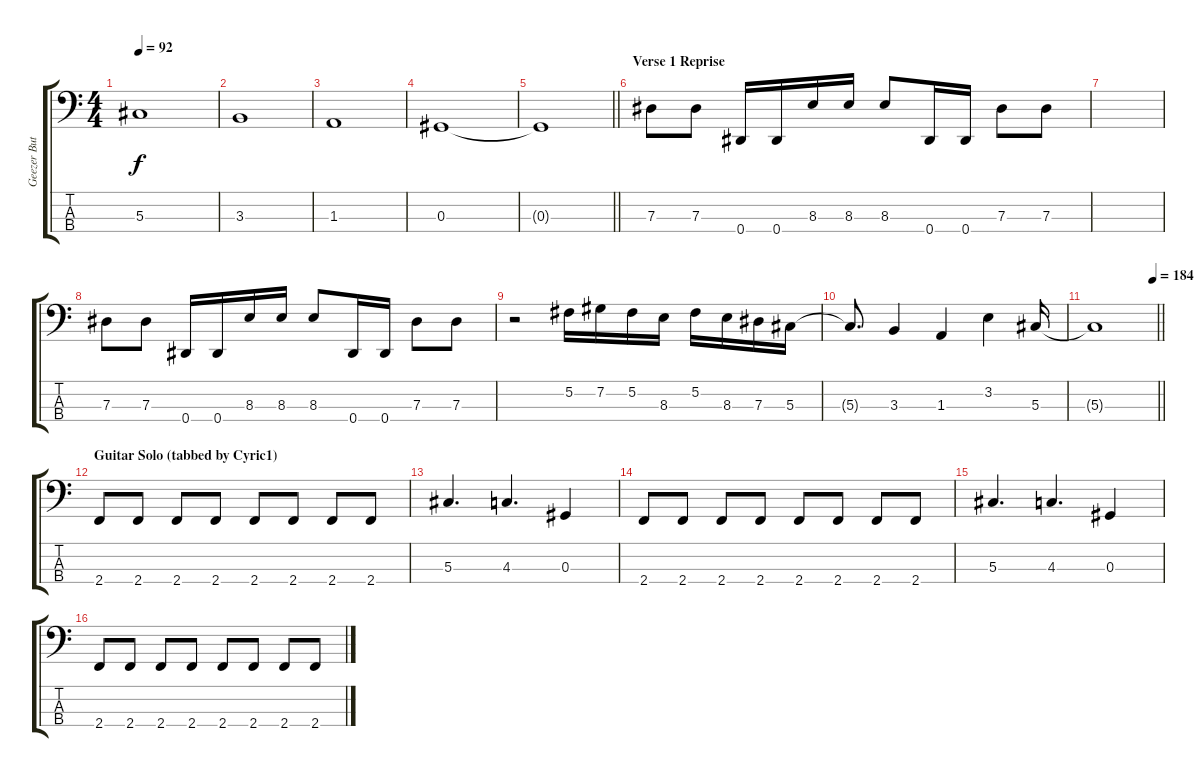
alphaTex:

\track ("Geezer Butler" "Geezer But") {instrument electricbassfinger}
\staff {score tabs}
\tuning (Gb2 Db2 Ab1 Eb1) {hide}
\ts (4 4)
\tempo 92
\clef f4
\ks c
5.3{t}.1{dy f} |
3.3.1 |
1.3.1 |
0.3.1 |
\barLineRight lightlight
0.3{t}.1 |
\section ("" "Verse 1 Reprise")
7.3.8 7.3.8 0.4.16 0.4.16 8.3.16 8.3.16 8.3.8 0.4.16 0.4.16 7.3.8 7.3.8 |
|
7.3.8 7.3.8 0.4.16 0.4.16 8.3.16 8.3.16 8.3.8 0.4.16 0.4.16 7.3.8 7.3.8 |
r.2 5.2.16 7.2.16 5.2.16 8.3.16 5.2.16 8.3.16 7.3.16 5.3.16 |
5.3{t}.8{d} 3.3.4 1.3.4 3.2.4 5.3.16 |
\tempo (184 0.9375)
\barLineRight lightlight
5.3{t}.1 |
\section ("" "Guitar Solo (tabbed by Cyric1)")
2.4.8 2.4.8 2.4.8 2.4.8 2.4.8 2.4.8 2.4.8 2.4.8 |
5.3.4{d} 4.3.4{d} 0.3.4 |
2.4.8 2.4.8 2.4.8 2.4.8 2.4.8 2.4.8 2.4.8 2.4.8 |
5.3.4{d} 4.3.4{d} 0.3.4 |
2.4.8 2.4.8 2.4.8 2.4.8 2.4.8 2.4.8 2.4.8 2.4.8
